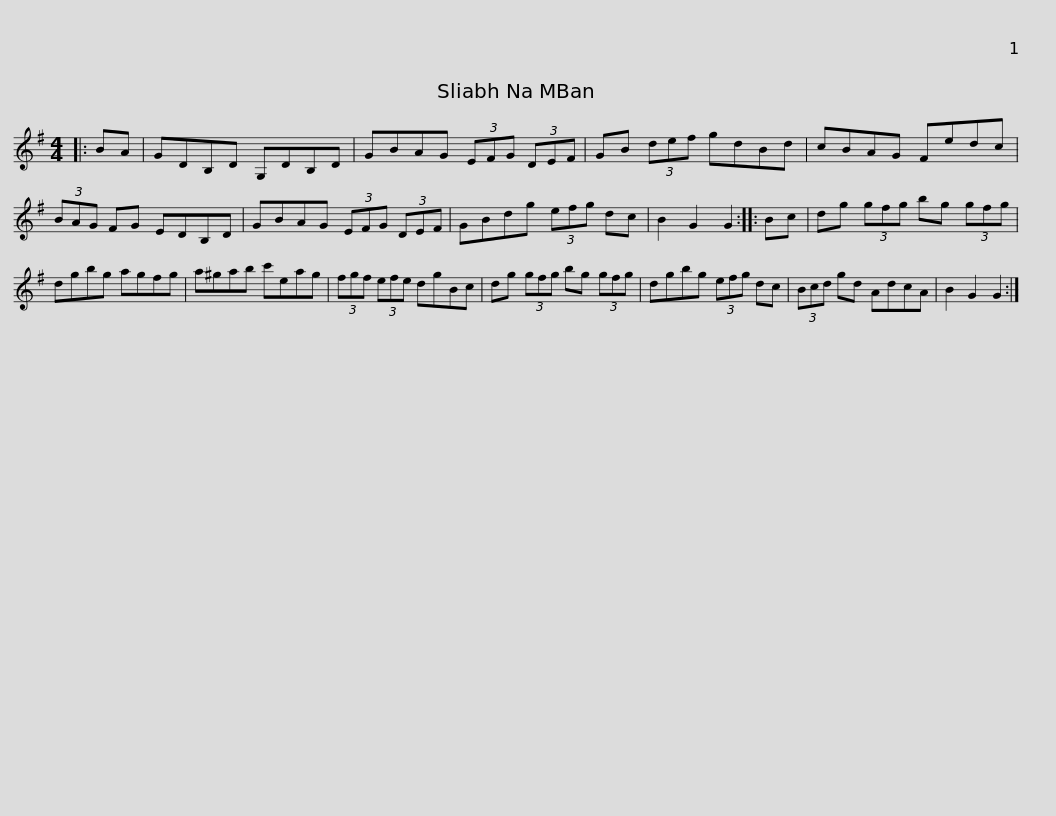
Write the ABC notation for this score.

X:1
L:1/8
M:4/4
I:linebreak $
K:G
V:1 treble
V:1
|: BA | GDB,D G,DB,D | GBAG (3EFG (3DEF | GB (3def gdBd | cBAG Fedc |$ %5
 (3BAG FG EDB,D | GBAG (3EFG (3DEF | GBdg (3efg dc | B2 G2 G2 :: Bc | %10
 dg (3gfg bg (3gfg |$ dgbg agfg | a^gab c'eag | (3fgf (3efe dgBc | dg (3gfg bg (3gfg |$ %15
 dgbg (3efg dc | (3Bcd gd AdcA | B2 G2 G2 :| %18
